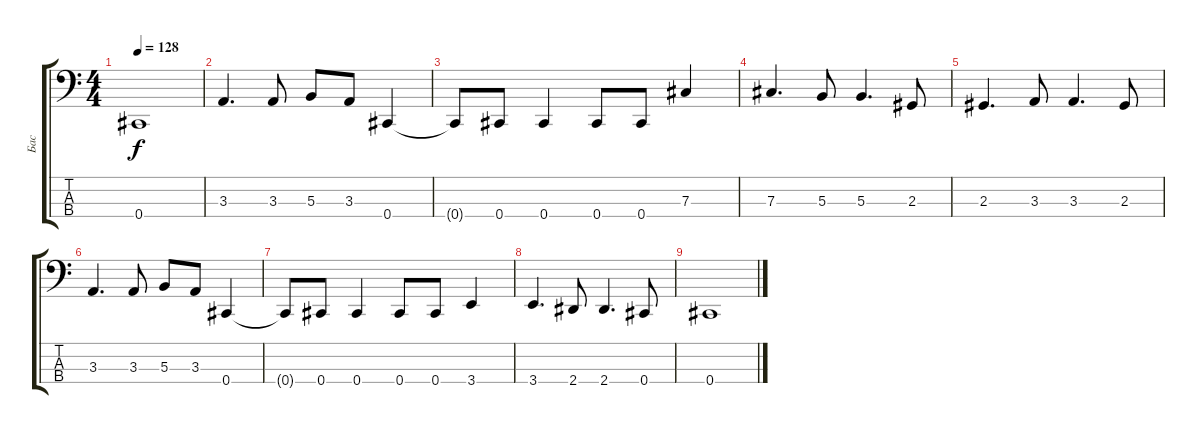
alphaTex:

\track ("Бас" "Бас") {instrument electricbassfinger}
\staff {score tabs}
\tuning (E2 B1 Gb1 Db1) {hide}
\ts (4 4)
\tempo 128
\clef f4
\ks c
0.4.1{dy f} |
3.3.4{d} 3.3.8 5.3.8 3.3.8 0.4.4 |
0.4{t}.8 0.4.8 0.4.4 0.4.8 0.4.8 7.3.4 |
7.3.4{d} 5.3.8 5.3.4{d} 2.3.8 |
2.3.4{d} 3.3.8 3.3.4{d} 2.3.8 |
3.3.4{d} 3.3.8 5.3.8 3.3.8 0.4.4 |
0.4{t}.8 0.4.8 0.4.4 0.4.8 0.4.8 3.4.4 |
3.4.4{d} 2.4.8 2.4.4{d} 0.4.8 |
0.4.1
